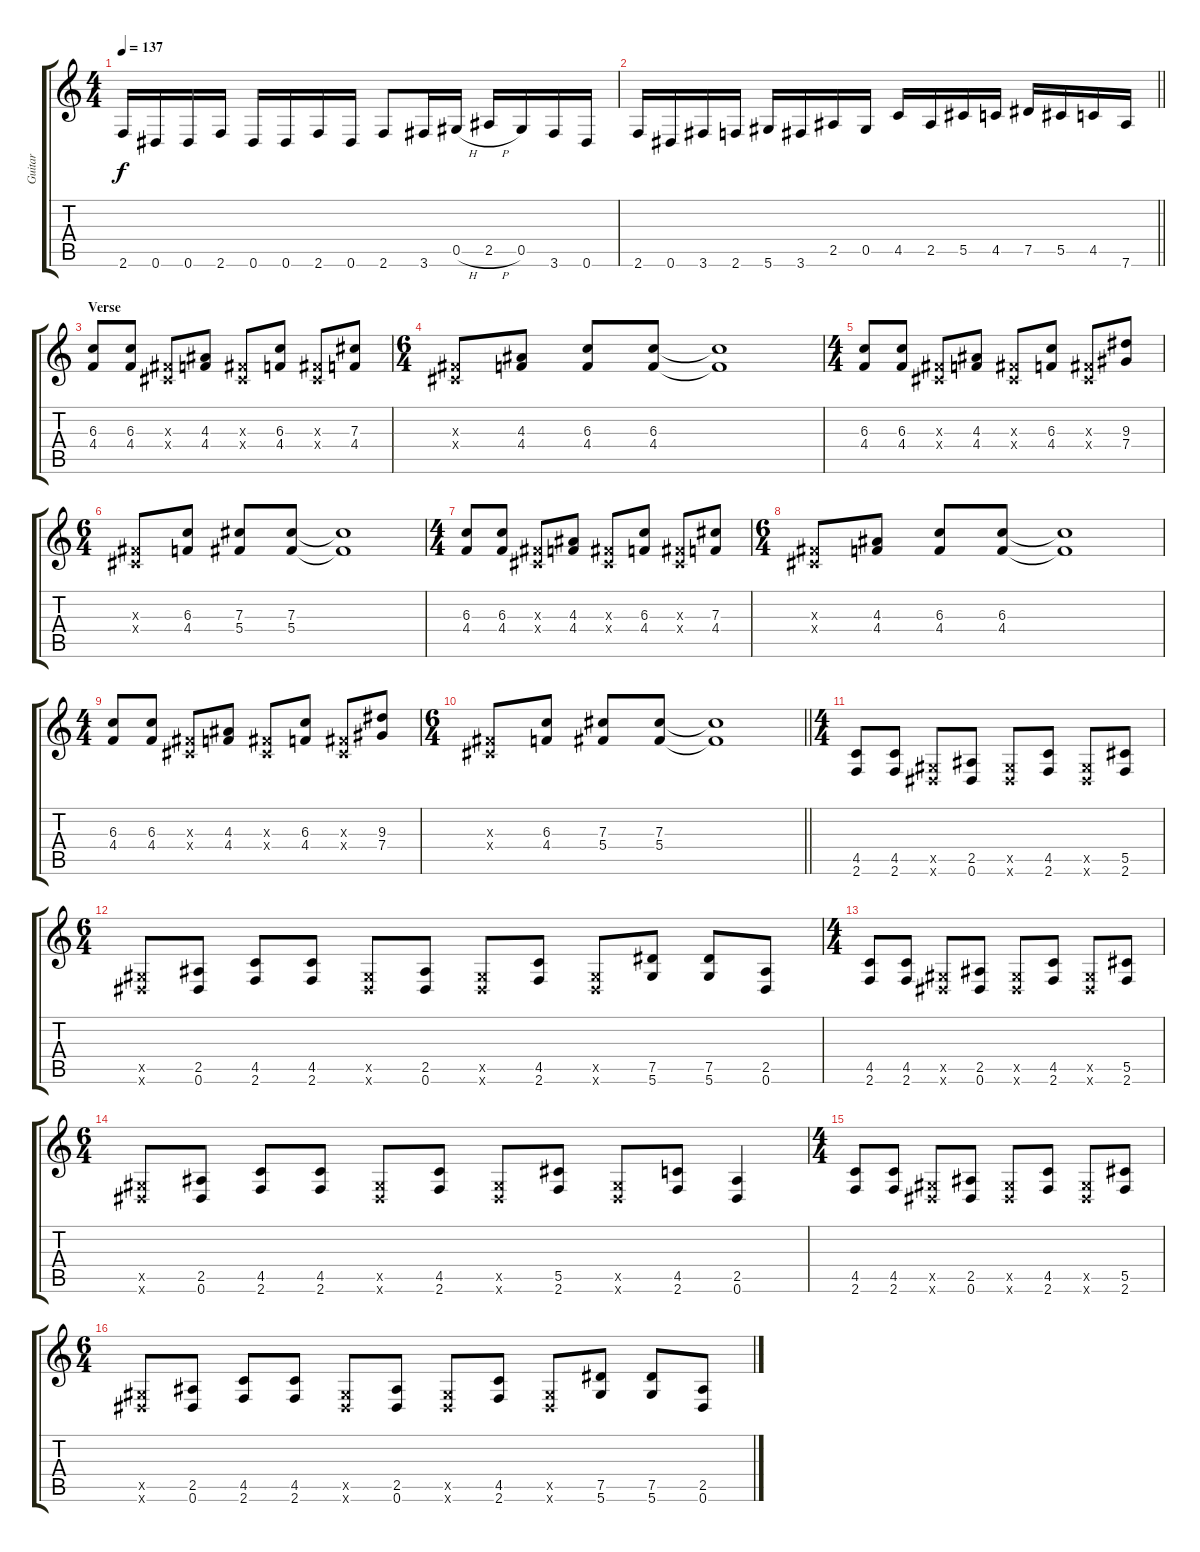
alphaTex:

\track ("Guitar" "Guitar") {instrument distortionguitar}
\staff {score tabs}
\tuning (Eb4 Bb3 Gb3 Db3 Ab2 Eb2) {hide}
\ts (4 4)
\tempo 137
\clef g2
\ks c
2.6.16{dy f} 0.6.16 0.6.16 2.6.16 0.6.16 0.6.16 2.6.16 0.6.16 2.6.8 3.6.16 0.5{h}.16 2.5{h}.16 0.5.16 3.6.16 0.6.16 |
\barLineRight lightlight
2.6.16 0.6.16 3.6.16 2.6.16 5.6.16 3.6.16 2.5.16 0.5.16 4.5.16 2.5.16 5.5.16 4.5.16 7.5.16 5.5.16 4.5.16 7.6.16 |
\section ("" "Verse")
(6.3 4.4).8 (6.3 4.4).8 (0.3{x} 0.4{x}).8 (4.3 4.4).8 (0.3{x} 0.4{x}).8 (6.3 4.4).8 (0.3{x} 0.4{x}).8 (7.3 4.4).8 |
\ts (6 4)
(0.3{x} 0.4{x}).8 (4.3 4.4).8 (6.3 4.4).8 (6.3 4.4).8 (6.3{t} 4.4{t}).1 |
\ts (4 4)
(6.3 4.4).8 (6.3 4.4).8 (0.3{x} 0.4{x}).8 (4.3 4.4).8 (0.3{x} 0.4{x}).8 (6.3 4.4).8 (0.3{x} 0.4{x}).8 (9.3 7.4).8 |
\ts (6 4)
(0.3{x} 0.4{x}).8 (6.3 4.4).8 (7.3 5.4).8 (7.3 5.4).8 (7.3{t} 5.4{t}).1 |
\ts (4 4)
(6.3 4.4).8 (6.3 4.4).8 (0.3{x} 0.4{x}).8 (4.3 4.4).8 (0.3{x} 0.4{x}).8 (6.3 4.4).8 (0.3{x} 0.4{x}).8 (7.3 4.4).8 |
\ts (6 4)
(0.3{x} 0.4{x}).8 (4.3 4.4).8 (6.3 4.4).8 (6.3 4.4).8 (6.3{t} 4.4{t}).1 |
\ts (4 4)
(6.3 4.4).8 (6.3 4.4).8 (0.3{x} 0.4{x}).8 (4.3 4.4).8 (0.3{x} 0.4{x}).8 (6.3 4.4).8 (0.3{x} 0.4{x}).8 (9.3 7.4).8 |
\ts (6 4)
\barLineRight lightlight
(0.3{x} 0.4{x}).8 (6.3 4.4).8 (7.3 5.4).8 (7.3 5.4).8 (7.3{t} 5.4{t}).1 |
\ts (4 4)
\section ("" "")
(4.5 2.6).8 (4.5 2.6).8 (0.5{x} 0.6{x}).8 (2.5 0.6).8 (0.5{x} 0.6{x}).8 (4.5 2.6).8 (0.5{x} 0.6{x}).8 (5.5 2.6).8 |
\ts (6 4)
(0.5{x} 0.6{x}).8 (2.5 0.6).8 (4.5 2.6).8 (4.5 2.6).8 (0.5{x} 0.6{x}).8 (2.5 0.6).8 (0.5{x} 0.6{x}).8 (4.5 2.6).8 (0.5{x} 0.6{x}).8 (7.5 5.6).8 (7.5 5.6).8 (2.5 0.6).8 |
\ts (4 4)
(4.5 2.6).8 (4.5 2.6).8 (0.5{x} 0.6{x}).8 (2.5 0.6).8 (0.5{x} 0.6{x}).8 (4.5 2.6).8 (0.5{x} 0.6{x}).8 (5.5 2.6).8 |
\ts (6 4)
(0.5{x} 0.6{x}).8 (2.5 0.6).8 (4.5 2.6).8 (4.5 2.6).8 (0.5{x} 0.6{x}).8 (4.5 2.6).8 (0.5{x} 0.6{x}).8 (5.5 2.6).8 (0.5{x} 0.6{x}).8 (4.5 2.6).8 (2.5 0.6).4 |
\ts (4 4)
(4.5 2.6).8 (4.5 2.6).8 (0.5{x} 0.6{x}).8 (2.5 0.6).8 (0.5{x} 0.6{x}).8 (4.5 2.6).8 (0.5{x} 0.6{x}).8 (5.5 2.6).8 |
\ts (6 4)
(0.5{x} 0.6{x}).8 (2.5 0.6).8 (4.5 2.6).8 (4.5 2.6).8 (0.5{x} 0.6{x}).8 (2.5 0.6).8 (0.5{x} 0.6{x}).8 (4.5 2.6).8 (0.5{x} 0.6{x}).8 (7.5 5.6).8 (7.5 5.6).8 (2.5 0.6).8
